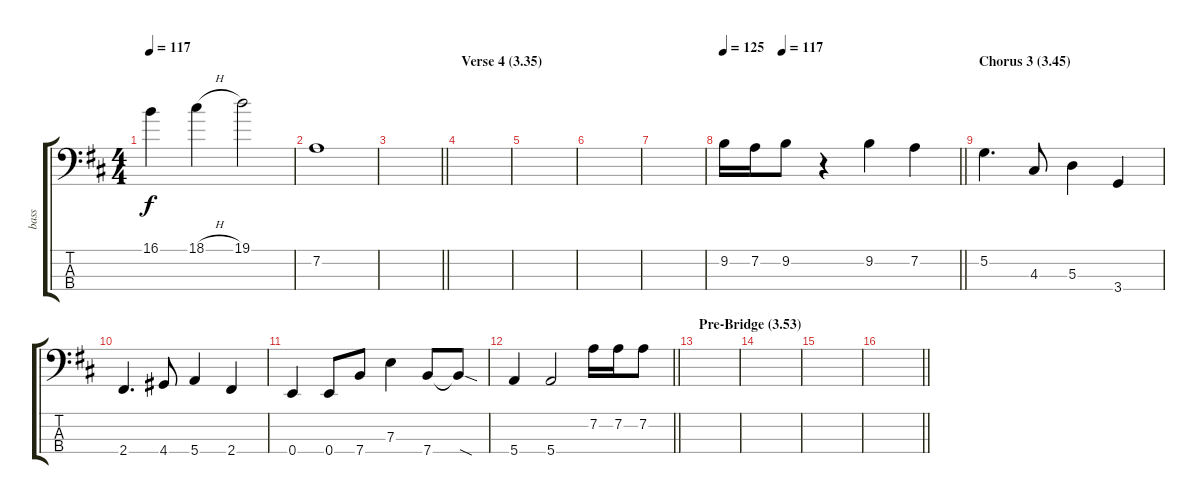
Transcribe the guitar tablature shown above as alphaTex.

\track ("bass" "bass") {instrument electricbassfinger}
\staff {score tabs}
\tuning (G2 D2 A1 E1) {hide}
\ts (4 4)
\tempo 117
\clef f4
\ks d
16.1.4{dy f} 18.1{h}.4 19.1.2 |
7.2.1 |
\barLineRight lightlight
|
\section ("" "Verse 4 (3.35)")
|
|
|
|
\tempo 125
\tempo (117 0.25)
\barLineRight lightlight
9.2.16 7.2.16 9.2.8 r.4 9.2.4 7.2.4 |
\section ("" "Chorus 3 (3.45)")
5.2.4{d} 4.3.8 5.3.4 3.4.4 |
2.4.4{d} 4.4.8 5.4.4 2.4.4 |
0.4.4 0.4.8 7.4.8 7.3.4 7.4.8 7.4{sod t}.8 |
\barLineRight lightlight
5.4.4 5.4.2 7.2.16 7.2.16 7.2.8 |
\section ("" "Pre-Bridge (3.53)")
|
|
|
\barLineRight lightlight
